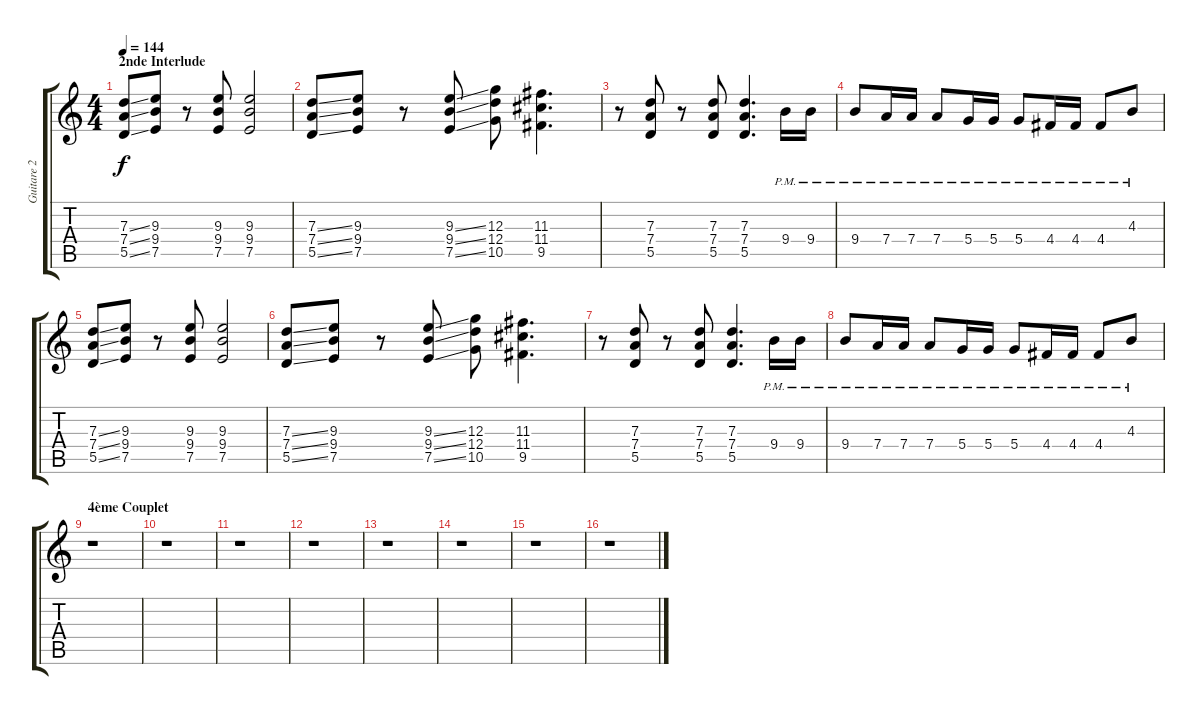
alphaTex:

\track ("Guitare 2 " "Guitare 2 ") {instrument distortionguitar}
\staff {score tabs}
\tuning (E4 B3 G3 D3 A2 E2) {hide}
\ts (4 4)
\section ("" "2nde Interlude")
\tempo 144
\clef g2
\ks c
(7.3{ss} 7.4{ss} 5.5{ss}).8{dy f} (9.3 9.4 7.5).8 r.8 (9.3 9.4 7.5).8 (9.3 9.4 7.5).2 |
(7.3{ss} 7.4{ss} 5.5{ss}).8 (9.3 9.4 7.5).8 r.8 (9.3{ss} 9.4{ss} 7.5{ss}).8 (12.3 12.4 10.5).8 (11.3 11.4 9.5).4{d} |
r.8 (7.3 7.4 5.5).8 r.8 (7.3 7.4 5.5).8 (7.3 7.4 5.5).4{d} 9.4{pm}.16 9.4{pm}.16 |
9.4{pm}.8 7.4{pm}.16 7.4{pm}.16 7.4{pm}.8 5.4{pm}.16 5.4{pm}.16 5.4{pm}.8 4.4{pm}.16 4.4{pm}.16 4.4{pm}.8 4.3{pm}.8 |
(7.3{ss} 7.4{ss} 5.5{ss}).8 (9.3 9.4 7.5).8 r.8 (9.3 9.4 7.5).8 (9.3 9.4 7.5).2 |
(7.3{ss} 7.4{ss} 5.5{ss}).8 (9.3 9.4 7.5).8 r.8 (9.3{ss} 9.4{ss} 7.5{ss}).8 (12.3 12.4 10.5).8 (11.3 11.4 9.5).4{d} |
r.8 (7.3 7.4 5.5).8 r.8 (7.3 7.4 5.5).8 (7.3 7.4 5.5).4{d} 9.4{pm}.16 9.4{pm}.16 |
9.4{pm}.8 7.4{pm}.16 7.4{pm}.16 7.4{pm}.8 5.4{pm}.16 5.4{pm}.16 5.4{pm}.8 4.4{pm}.16 4.4{pm}.16 4.4{pm}.8 4.3{pm}.8 |
\section ("" "4ème Couplet")
r.1 |
r.1 |
r.1 |
r.1 |
r.1 |
r.1 |
r.1 |
r.1
